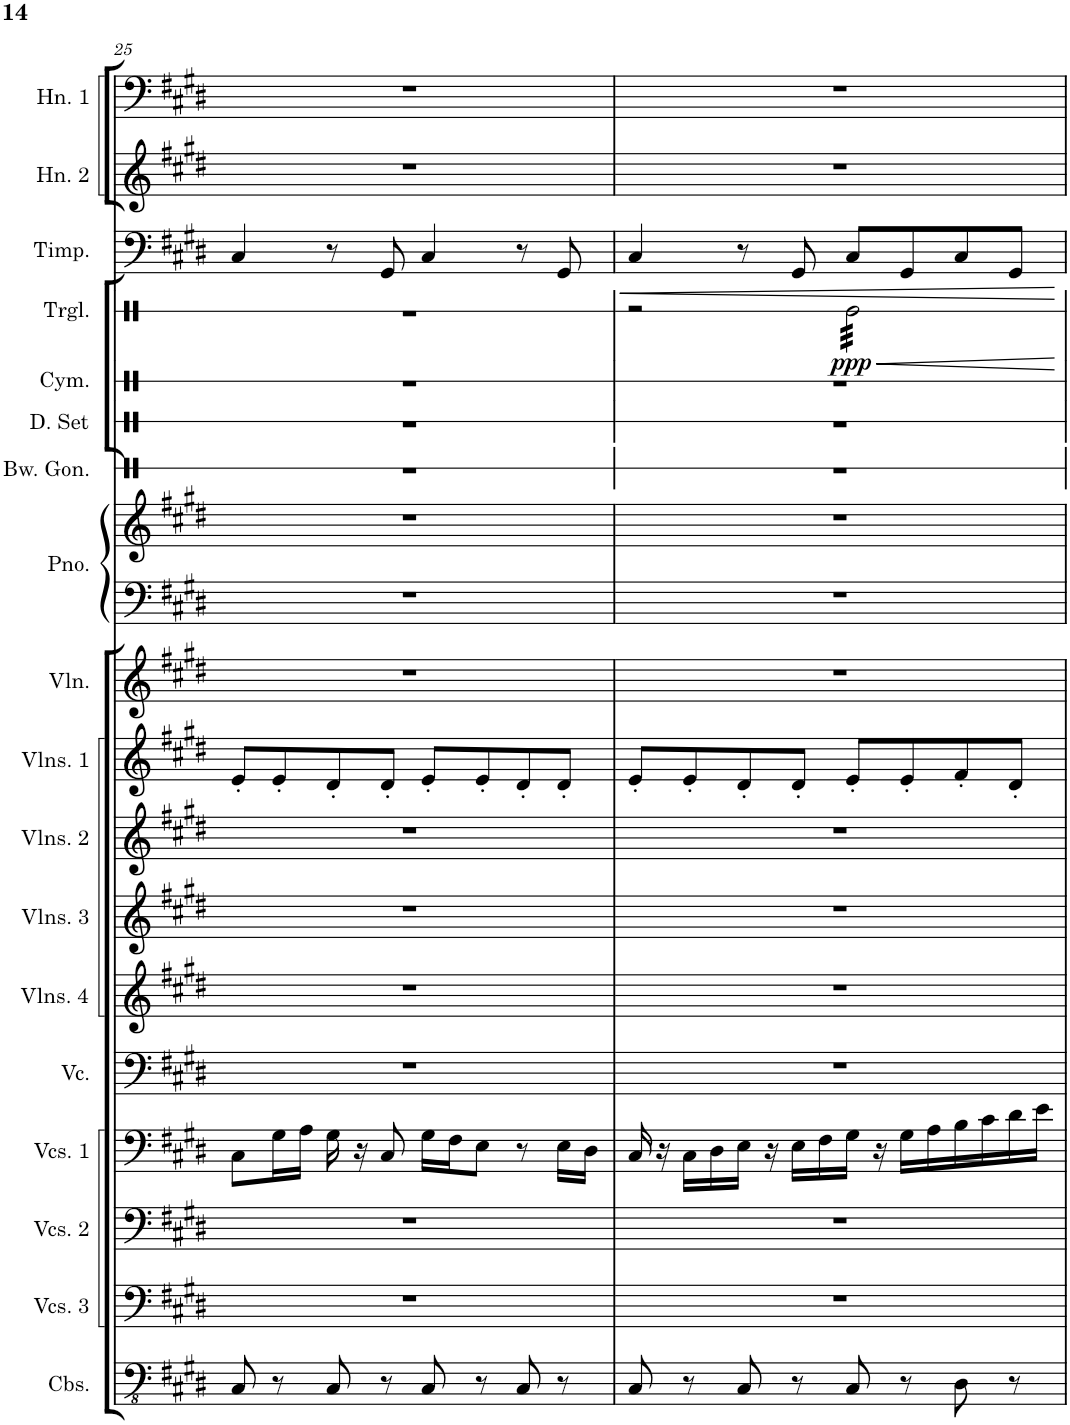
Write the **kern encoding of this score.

**kern	**kern	**kern	**kern	**kern	**kern	**kern	**kern	**kern	**kern	**kern	**kern	**kern	**kern	**dynam	**kern	**dynam	**kern	**kern
*part16	*part15	*part14	*part13	*part12	*part11	*part10	*part9	*part8	*part7	*part6	*part6	*part5	*part4	*part4	*part3	*part3	*part2	*part1
*staff17	*staff16	*staff15	*staff14	*staff13	*staff12	*staff11	*staff10	*staff9	*staff8	*staff7	*staff6	*staff5	*staff4	*staff4	*staff3	*staff3	*staff2	*staff1
*I"Contrabasses	*I"Violoncellos 3	*I"Violoncellos 2	*I"Violoncellos 1	*I"Violoncello	*I"Violins 4	*I"Violins 3	*I"Violins 2	*I"Violins 1	*I"Violin	*I"Piano	*	*I"Bowl Gongs	*I"Triangle	*	*I"Timpani	*	*I"Horn 2	*I"Horn 1
*I'Cbs.	*I'Vcs. 3	*I'Vcs. 2	*I'Vcs. 1	*I'Vc.	*I'Vlns. 4	*I'Vlns. 3	*I'Vlns. 2	*I'Vlns. 1	*I'Vln.	*I'Pno.	*	*I'Bw. Gon.	*I'Trgl.	*	*I'Timp.	*	*I'Hn. 2	*I'Hn. 1
!!LO:PB:g=z
*clefFv4	*clefF4	*clefF4	*clefF4	*clefF4	*clefG2	*clefG2	*clefG2	*clefG2	*clefG2	*clefF4	*clefG2	*clefX	*clefX	*	*clefF4	*	*clefG2	*clefF4
*	*	*	*	*	*	*	*	*	*	*	*	*	*	*	*	*	*ITrd4c7	*ITrd4c7
*k[f#c#g#d#]	*k[f#c#g#d#]	*k[f#c#g#d#]	*k[f#c#g#d#]	*k[f#c#g#d#]	*k[f#c#g#d#]	*k[f#c#g#d#]	*k[f#c#g#d#]	*k[f#c#g#d#]	*k[f#c#g#d#]	*k[f#c#g#d#]	*k[f#c#g#d#]	*k[]	*k[]	*	*k[f#c#g#d#]	*	*k[f#c#g#d#]	*k[f#c#g#d#]
*M4/4	*M4/4	*M4/4	*M4/4	*M4/4	*M4/4	*M4/4	*M4/4	*M4/4	*M4/4	*M4/4	*M4/4	*M4/4	*M4/4	*	*M4/4	*	*M4/4	*M4/4
=25	=25	=25	=25	=25	=25	=25	=25	=25	=25	=25	=25	=25	=25	=25	=25	=25	=25	=25
8CC#/	1r	1r	8C#\L	1r	1r	1r	1r	8e'/L	1r	1r	1r	1r	1r	.	4C#/	.	1r	1r
8r	.	.	16G#\L	.	.	.	.	8e'/	.	.	.	.	.	.	.	.	.	.
.	.	.	16A\JJ	.	.	.	.	.	.	.	.	.	.	.	.	.	.	.
8CC#/	.	.	16G#\	.	.	.	.	8d#'/	.	.	.	.	.	.	8r	.	.	.
.	.	.	16r	.	.	.	.	.	.	.	.	.	.	.	.	.	.	.
8r	.	.	8C#/	.	.	.	.	8d#'/J	.	.	.	.	.	.	8GG#/	.	.	.
8CC#/	.	.	16G#\LL	.	.	.	.	8e'/L	.	.	.	.	.	.	4C#/	.	.	.
.	.	.	16F#\J	.	.	.	.	.	.	.	.	.	.	.	.	.	.	.
8r	.	.	8E\J	.	.	.	.	8e'/	.	.	.	.	.	.	.	.	.	.
8CC#/	.	.	8r	.	.	.	.	8d#'/	.	.	.	.	.	.	8r	.	.	.
8r	.	.	16E\LL	.	.	.	.	8d#'/J	.	.	.	.	.	.	8GG#/	.	.	.
.	.	.	16D#\JJ	.	.	.	.	.	.	.	.	.	.	.	.	.	.	.
=26	=26	=26	=26	=26	=26	=26	=26	=26	=26	=26	=26	=26	=26	=26	=26	=26	=26	=26
!	!	!	!	!	!	!	!	!	!	!	!	!	!	!	!	!LO:HP:b	!	!
8CC#/	1r	1r	16C#/	1r	1r	1r	1r	8e'/L	1r	1r	1r	1r	2r	.	4C#/	<	1r	1r
.	.	.	16r	.	.	.	.	.	.	.	.	.	.	.	.	.	.	.
8r	.	.	16C#\LL	.	.	.	.	8e'/	.	.	.	.	.	.	.	.	.	.
.	.	.	16D#\	.	.	.	.	.	.	.	.	.	.	.	.	.	.	.
8CC#/	.	.	16E\JJ	.	.	.	.	8d#'/	.	.	.	.	.	.	8r	.	.	.
.	.	.	16r	.	.	.	.	.	.	.	.	.	.	.	.	.	.	.
8r	.	.	16E\LL	.	.	.	.	8d#'/J	.	.	.	.	.	.	8GG#/	.	.	.
.	.	.	16F#\	.	.	.	.	.	.	.	.	.	.	.	.	.	.	.
!	!	!	!	!	!	!	!	!	!	!	!	!	!	!LO:HP:b	!	!	!	!
!	!	!	!	!	!	!	!	!	!	!	!	!	!	!LO:DY:n=1:b	!	!	!	!
*	*	*	*	*	*	*	*	*	*	*	*	*	*tremolo	*	*	*	*	*
8CC#/	.	.	16G#\JJ	.	.	.	.	8e'/L	.	.	.	.	32Re\LLL	< ppp	8C#/L	.	.	.
.	.	.	.	.	.	.	.	.	.	.	.	.	32Re\	.	.	.	.	.
.	.	.	16r	.	.	.	.	.	.	.	.	.	32Re\	.	.	.	.	.
.	.	.	.	.	.	.	.	.	.	.	.	.	32Re\	.	.	.	.	.
8r	.	.	16G#\LL	.	.	.	.	8e'/	.	.	.	.	32Re\	.	8GG#/	.	.	.
.	.	.	.	.	.	.	.	.	.	.	.	.	32Re\	.	.	.	.	.
.	.	.	16A\	.	.	.	.	.	.	.	.	.	32Re\	.	.	.	.	.
.	.	.	.	.	.	.	.	.	.	.	.	.	32Re\	.	.	.	.	.
8DD#\	.	.	16B\	.	.	.	.	8f#'/	.	.	.	.	32Re\	.	8C#/	.	.	.
.	.	.	.	.	.	.	.	.	.	.	.	.	32Re\	.	.	.	.	.
.	.	.	16c#\	.	.	.	.	.	.	.	.	.	32Re\	.	.	.	.	.
.	.	.	.	.	.	.	.	.	.	.	.	.	32Re\	.	.	.	.	.
8r	.	.	16d#\	.	.	.	.	8d#'/J	.	.	.	.	32Re\	.	8GG#/J	.	.	.
.	.	.	.	.	.	.	.	.	.	.	.	.	32Re\	.	.	.	.	.
.	.	.	16e\JJ	.	.	.	.	.	.	.	.	.	32Re\	.	.	.	.	.
.	.	.	.	.	.	.	.	.	.	.	.	.	32Re\JJJ	.	.	.	.	.
*	*	*	*	*	*	*	*	*	*	*	*	*	*Xtremolo	*	*	*	*	*
.	.	.	.	.	.	.	.	.	.	.	.	.	.	[	.	[	.	.
=	=	=	=	=	=	=	=	=	=	=	=	=	=	=	=	=	=	=
*-	*-	*-	*-	*-	*-	*-	*-	*-	*-	*-	*-	*-	*-	*-	*-	*-	*-	*-
